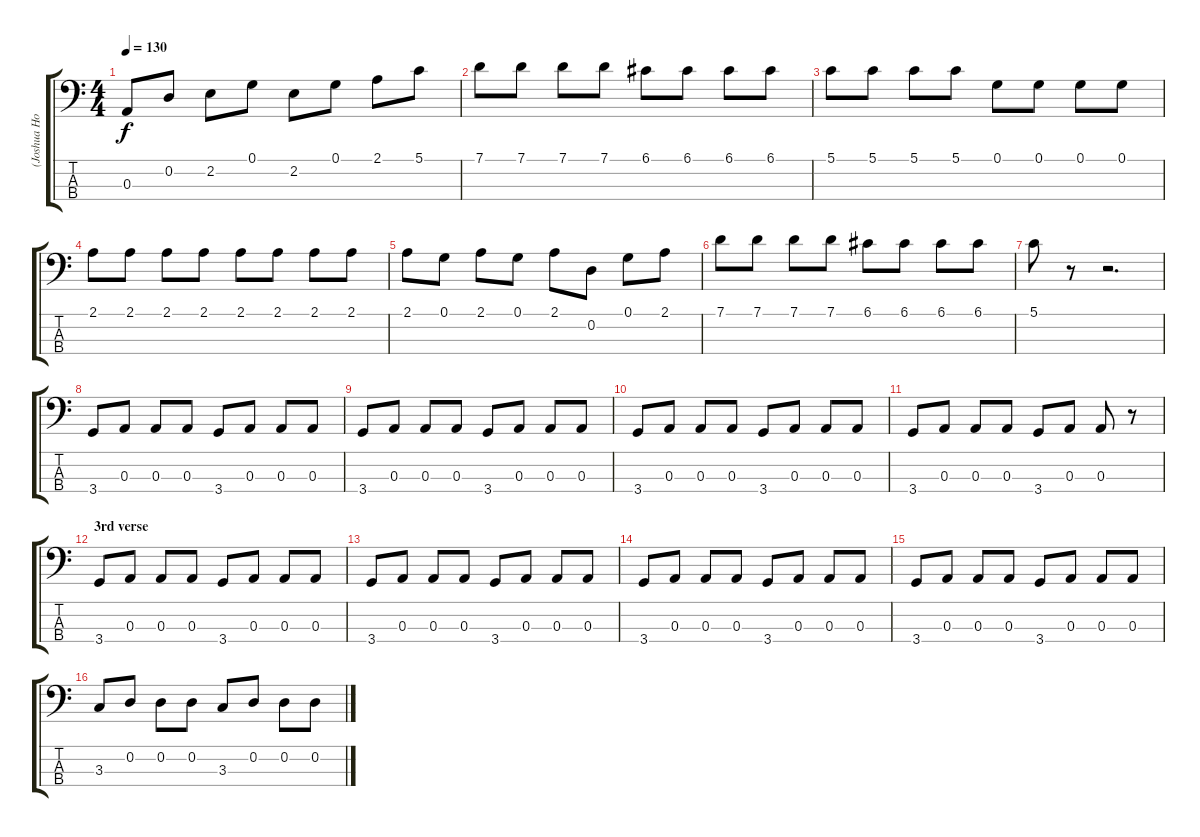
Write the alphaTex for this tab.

\track ("(Joshua Homme - bass fx)" "(Joshua Ho") {instrument overdrivenguitar}
\staff {score tabs}
\tuning (G2 D2 A1 E1) {hide}
\ts (4 4)
\tempo 130
\clef f4
\ks c
0.3.8{dy f} 0.2.8 2.2.8 0.1.8 2.2.8 0.1.8 2.1.8 5.1.8 |
7.1.8 7.1.8 7.1.8 7.1.8 6.1.8 6.1.8 6.1.8 6.1.8 |
5.1.8 5.1.8 5.1.8 5.1.8 0.1.8 0.1.8 0.1.8 0.1.8 |
2.1.8 2.1.8 2.1.8 2.1.8 2.1.8 2.1.8 2.1.8 2.1.8 |
2.1.8 0.1.8 2.1.8 0.1.8 2.1.8 0.2.8 0.1.8 2.1.8 |
7.1.8 7.1.8 7.1.8 7.1.8 6.1.8 6.1.8 6.1.8 6.1.8 |
5.1.8 r.8 r.2{d} |
3.4.8 0.3.8 0.3.8 0.3.8 3.4.8 0.3.8 0.3.8 0.3.8 |
3.4.8 0.3.8 0.3.8 0.3.8 3.4.8 0.3.8 0.3.8 0.3.8 |
3.4.8 0.3.8 0.3.8 0.3.8 3.4.8 0.3.8 0.3.8 0.3.8 |
3.4.8 0.3.8 0.3.8 0.3.8 3.4.8 0.3.8 0.3.8 r.8 |
\section ("" "3rd verse")
3.4.8 0.3.8 0.3.8 0.3.8 3.4.8 0.3.8 0.3.8 0.3.8 |
3.4.8 0.3.8 0.3.8 0.3.8 3.4.8 0.3.8 0.3.8 0.3.8 |
3.4.8 0.3.8 0.3.8 0.3.8 3.4.8 0.3.8 0.3.8 0.3.8 |
3.4.8 0.3.8 0.3.8 0.3.8 3.4.8 0.3.8 0.3.8 0.3.8 |
3.3.8 0.2.8 0.2.8 0.2.8 3.3.8 0.2.8 0.2.8 0.2.8
